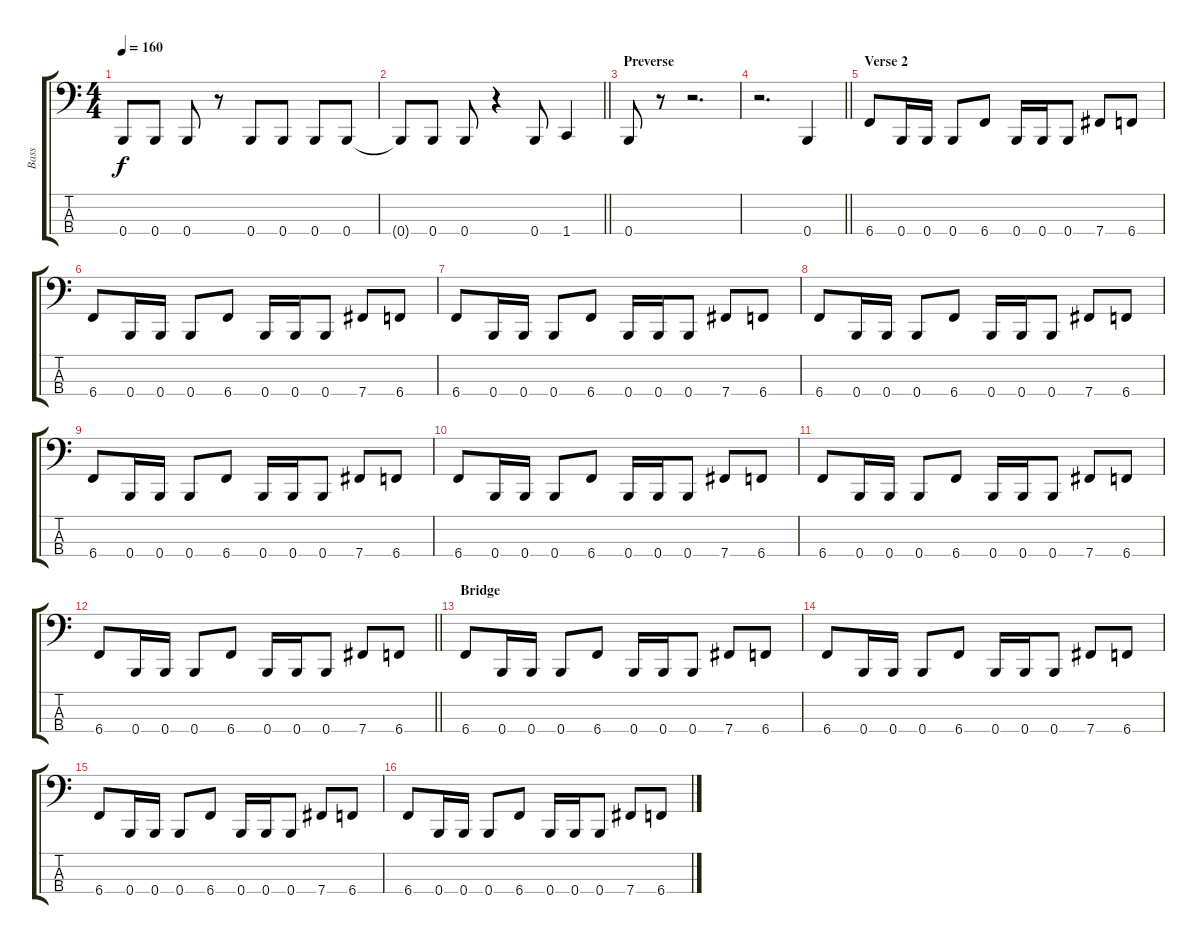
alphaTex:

\track ("Bass" "Bass") {instrument electricbasspick}
\staff {score tabs}
\tuning (E2 B1 Gb1 B0) {hide}
\ts (4 4)
\tempo 160
\clef f4
\ks c
0.4.8{dy f} 0.4.8 0.4.8 r.8 0.4.8 0.4.8 0.4.8 0.4.8 |
\barLineRight lightlight
0.4{t}.8 0.4.8 0.4.8 r.4 0.4.8 1.4.4 |
\section ("" "Preverse")
0.4.8 r.8 r.2{d} |
\barLineRight lightlight
r.2{d} 0.4.4 |
\section ("" "Verse 2")
6.4.8 0.4.16 0.4.16 0.4.8 6.4.8 0.4.16 0.4.16 0.4.8 7.4.8 6.4.8 |
6.4.8 0.4.16 0.4.16 0.4.8 6.4.8 0.4.16 0.4.16 0.4.8 7.4.8 6.4.8 |
6.4.8 0.4.16 0.4.16 0.4.8 6.4.8 0.4.16 0.4.16 0.4.8 7.4.8 6.4.8 |
6.4.8 0.4.16 0.4.16 0.4.8 6.4.8 0.4.16 0.4.16 0.4.8 7.4.8 6.4.8 |
6.4.8 0.4.16 0.4.16 0.4.8 6.4.8 0.4.16 0.4.16 0.4.8 7.4.8 6.4.8 |
6.4.8 0.4.16 0.4.16 0.4.8 6.4.8 0.4.16 0.4.16 0.4.8 7.4.8 6.4.8 |
6.4.8 0.4.16 0.4.16 0.4.8 6.4.8 0.4.16 0.4.16 0.4.8 7.4.8 6.4.8 |
\barLineRight lightlight
6.4.8 0.4.16 0.4.16 0.4.8 6.4.8 0.4.16 0.4.16 0.4.8 7.4.8 6.4.8 |
\section ("" "Bridge")
6.4.8 0.4.16 0.4.16 0.4.8 6.4.8 0.4.16 0.4.16 0.4.8 7.4.8 6.4.8 |
6.4.8 0.4.16 0.4.16 0.4.8 6.4.8 0.4.16 0.4.16 0.4.8 7.4.8 6.4.8 |
6.4.8 0.4.16 0.4.16 0.4.8 6.4.8 0.4.16 0.4.16 0.4.8 7.4.8 6.4.8 |
6.4.8 0.4.16 0.4.16 0.4.8 6.4.8 0.4.16 0.4.16 0.4.8 7.4.8 6.4.8
